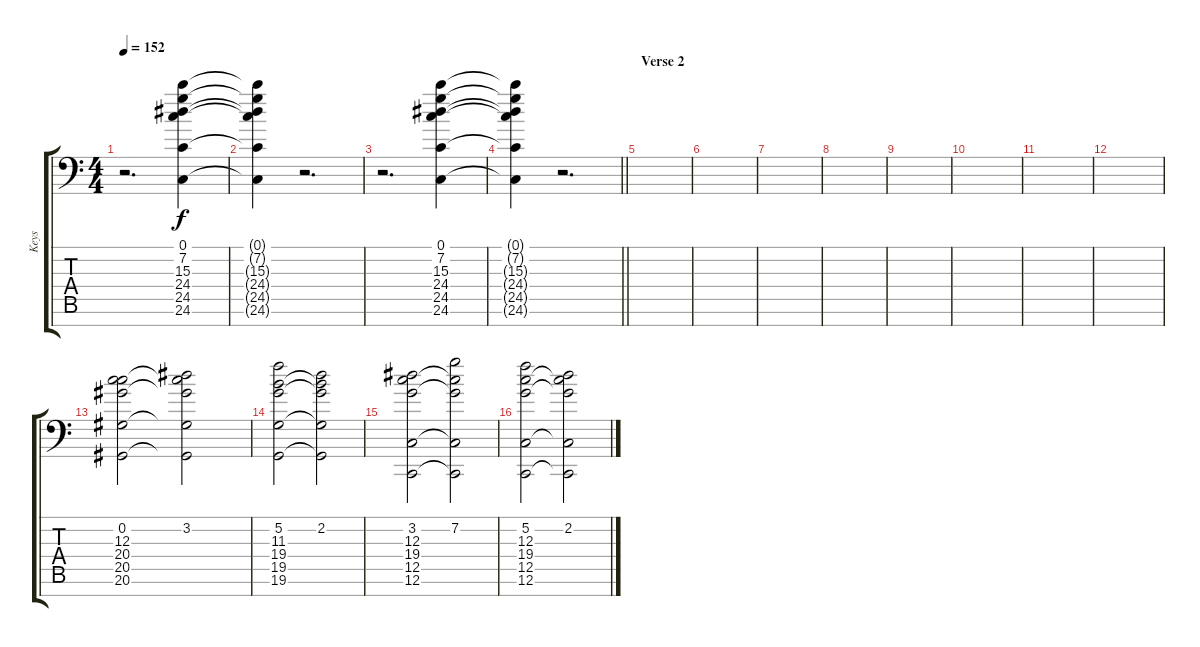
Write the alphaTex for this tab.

\track ("Keys" "Keys") {instrument pad2warm}
\staff {score tabs}
\tuning (C6 C5 C4 C3 C2 C1 C0) {hide}
\ts (4 4)
\tempo 152
\clef f4
\ks c
r.2{d dy f} (0.1 7.2 15.3 24.4 24.5 24.6).4 |
(0.1{t} 7.2{t} 15.3{t} 24.4{t} 24.5{t} 24.6{t}).4 r.2{d} |
r.2{d} (0.1 7.2 15.3 24.4 24.5 24.6).4 |
\barLineRight lightlight
(0.1{t} 7.2{t} 15.3{t} 24.4{t} 24.5{t} 24.6{t}).4 r.2{d} |
\section ("" "Verse 2")
|
|
|
|
|
|
|
|
(0.2 12.3 20.4 20.5 20.6).2 (3.2 12.3{t} 20.4{t} 20.5{t} 20.6{t}).2 |
(5.2 11.3 19.4 19.5 19.6).2 (2.2 11.3{t} 19.4{t} 19.5{t} 19.6{t}).2 |
(3.2 12.3 19.4 12.5 12.6).2 (7.2 12.3{t} 19.4{t} 12.5{t} 12.6{t}).2 |
(5.2 12.3 19.4 12.5 12.6).2 (2.2 12.3{t} 19.4{t} 12.5{t} 12.6{t}).2
